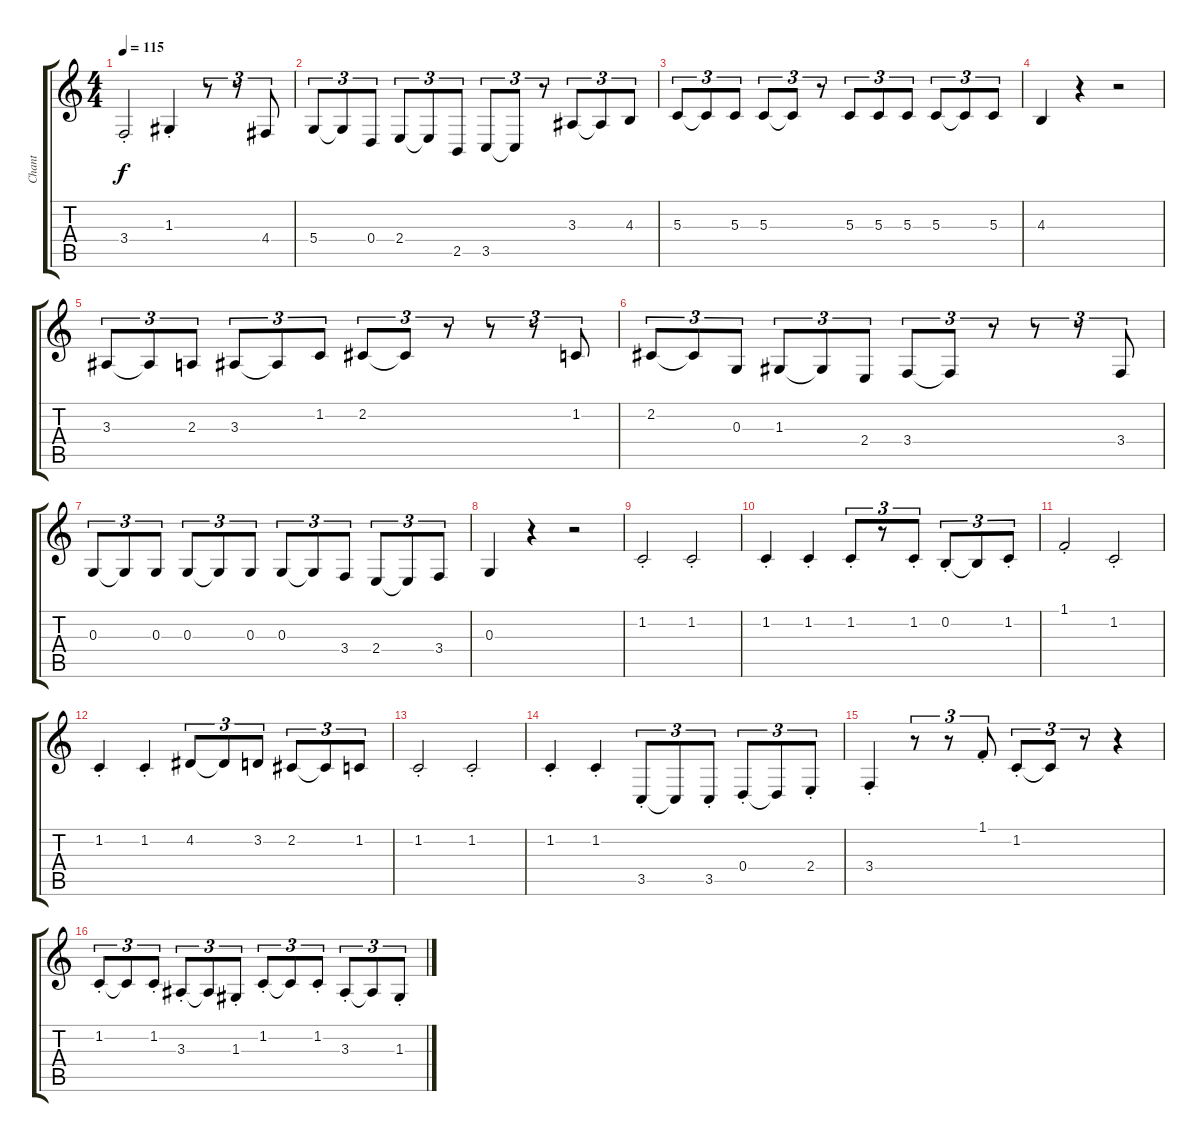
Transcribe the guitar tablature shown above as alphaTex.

\track ("Chant" "Chant") {instrument brightacousticpiano}
\staff {score tabs}
\tuning (E4 B3 G3 D3 A2 E2) {hide}
\ts (4 4)
\tempo 115
\clef g2
\ks c
3.4{st}.2{dy f} 1.3{st}.4 r.8{tu (3 2)} r.8{tu (3 2)} 4.4.8{tu (3 2)} |
5.4.8{tu (3 2)} 5.4{t}.8{tu (3 2)} 0.4.8{tu (3 2)} 2.4.8{tu (3 2)} 2.4{t}.8{tu (3 2)} 2.5.8{tu (3 2)} 3.5.8{tu (3 2)} 3.5{t}.8{tu (3 2)} r.8{tu (3 2)} 3.3.8{tu (3 2)} 3.3{t}.8{tu (3 2)} 4.3.8{tu (3 2)} |
5.3.8{tu (3 2)} 5.3{t}.8{tu (3 2)} 5.3.8{tu (3 2)} 5.3.8{tu (3 2)} 5.3{t}.8{tu (3 2)} r.8{tu (3 2)} 5.3.8{tu (3 2)} 5.3.8{tu (3 2)} 5.3.8{tu (3 2)} 5.3.8{tu (3 2)} 5.3{t}.8{tu (3 2)} 5.3.8{tu (3 2)} |
4.3.4 r.4 r.2 |
3.3.8{tu (3 2)} 3.3{t}.8{tu (3 2)} 2.3.8{tu (3 2)} 3.3.8{tu (3 2)} 3.3{t}.8{tu (3 2)} 1.2.8{tu (3 2)} 2.2.8{tu (3 2)} 2.2{t}.8{tu (3 2)} r.8{tu (3 2)} r.8{tu (3 2)} r.8{tu (3 2)} 1.2.8{tu (3 2)} |
2.2.8{tu (3 2)} 2.2{t}.8{tu (3 2)} 0.3.8{tu (3 2)} 1.3.8{tu (3 2)} 1.3{t}.8{tu (3 2)} 2.4.8{tu (3 2)} 3.4.8{tu (3 2)} 3.4{t}.8{tu (3 2)} r.8{tu (3 2)} r.8{tu (3 2)} r.8{tu (3 2)} 3.4.8{tu (3 2)} |
0.3.8{tu (3 2)} 0.3{t}.8{tu (3 2)} 0.3.8{tu (3 2)} 0.3.8{tu (3 2)} 0.3{t}.8{tu (3 2)} 0.3.8{tu (3 2)} 0.3.8{tu (3 2)} 0.3{t}.8{tu (3 2)} 3.4.8{tu (3 2)} 2.4.8{tu (3 2)} 2.4{t}.8{tu (3 2)} 3.4.8{tu (3 2)} |
0.3.4 r.4 r.2 |
1.2{st}.2 1.2{st}.2 |
1.2{st}.4 1.2{st}.4 1.2{st}.8{tu (3 2)} r.8{tu (3 2)} 1.2{st}.8{tu (3 2)} 0.2{st}.8{tu (3 2)} 0.2{t}.8{tu (3 2)} 1.2{st}.8{tu (3 2)} |
1.1{st}.2 1.2{st}.2 |
1.2{st}.4 1.2{st}.4 4.2.8{tu (3 2)} 4.2{t}.8{tu (3 2)} 3.2.8{tu (3 2)} 2.2.8{tu (3 2)} 2.2{t}.8{tu (3 2)} 1.2.8{tu (3 2)} |
1.2{st}.2 1.2{st}.2 |
1.2{st}.4 1.2{st}.4 3.5{st}.8{tu (3 2)} 3.5{t}.8{tu (3 2)} 3.5{st}.8{tu (3 2)} 0.4{st}.8{tu (3 2)} 0.4{t}.8{tu (3 2)} 2.4{st}.8{tu (3 2)} |
3.4{st}.4 r.8{tu (3 2)} r.8{tu (3 2)} 1.1{st}.8{tu (3 2)} 1.2{st}.8{tu (3 2)} 1.2{t}.8{tu (3 2)} r.8{tu (3 2)} r.4 |
1.2{st}.8{tu (3 2)} 1.2{t}.8{tu (3 2)} 1.2{st}.8{tu (3 2)} 3.3{st}.8{tu (3 2)} 3.3{t}.8{tu (3 2)} 1.3{st}.8{tu (3 2)} 1.2{st}.8{tu (3 2)} 1.2{t}.8{tu (3 2)} 1.2{st}.8{tu (3 2)} 3.3{st}.8{tu (3 2)} 3.3{t}.8{tu (3 2)} 1.3{st}.8{tu (3 2)}
